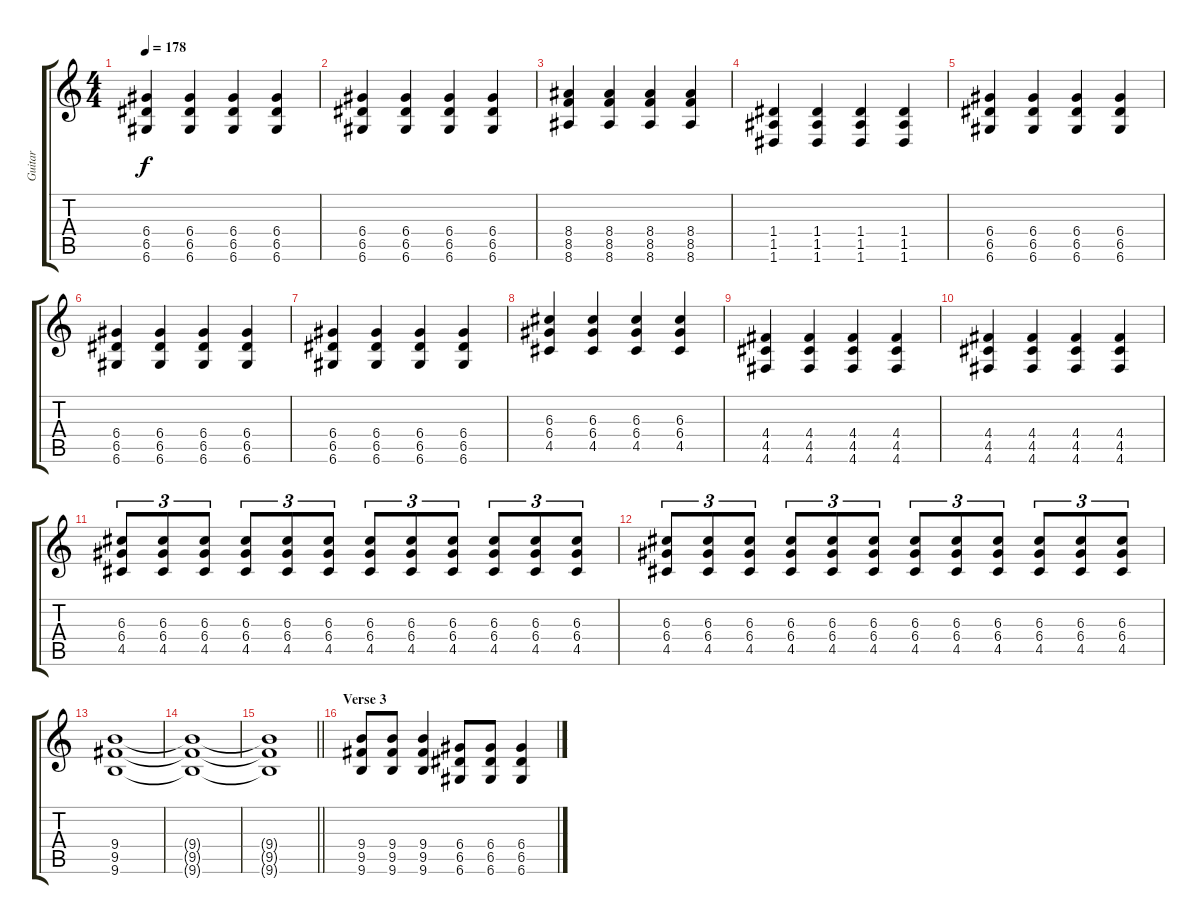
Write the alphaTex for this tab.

\track ("Guitar" "Guitar") {instrument distortionguitar}
\staff {score tabs}
\tuning (E4 B3 G3 D3 A2 D2) {hide}
\ts (4 4)
\tempo 178
\clef g2
\ks c
(6.4 6.5 6.6).4{dy f} (6.4 6.5 6.6).4 (6.4 6.5 6.6).4 (6.4 6.5 6.6).4 |
(6.4 6.5 6.6).4 (6.4 6.5 6.6).4 (6.4 6.5 6.6).4 (6.4 6.5 6.6).4 |
(8.4 8.5 8.6).4 (8.4 8.5 8.6).4 (8.4 8.5 8.6).4 (8.4 8.5 8.6).4 |
(1.4 1.5 1.6).4 (1.4 1.5 1.6).4 (1.4 1.5 1.6).4 (1.4 1.5 1.6).4 |
(6.4 6.5 6.6).4 (6.4 6.5 6.6).4 (6.4 6.5 6.6).4 (6.4 6.5 6.6).4 |
(6.4 6.5 6.6).4 (6.4 6.5 6.6).4 (6.4 6.5 6.6).4 (6.4 6.5 6.6).4 |
(6.4 6.5 6.6).4 (6.4 6.5 6.6).4 (6.4 6.5 6.6).4 (6.4 6.5 6.6).4 |
(6.3 6.4 4.5).4 (6.3 6.4 4.5).4 (6.3 6.4 4.5).4 (6.3 6.4 4.5).4 |
(4.4 4.5 4.6).4 (4.4 4.5 4.6).4 (4.4 4.5 4.6).4 (4.4 4.5 4.6).4 |
(4.4 4.5 4.6).4 (4.4 4.5 4.6).4 (4.4 4.5 4.6).4 (4.4 4.5 4.6).4 |
(6.3 6.4 4.5).8{tu (3 2)} (6.3 6.4 4.5).8{tu (3 2)} (6.3 6.4 4.5).8{tu (3 2)} (6.3 6.4 4.5).8{tu (3 2)} (6.3 6.4 4.5).8{tu (3 2)} (6.3 6.4 4.5).8{tu (3 2)} (6.3 6.4 4.5).8{tu (3 2)} (6.3 6.4 4.5).8{tu (3 2)} (6.3 6.4 4.5).8{tu (3 2)} (6.3 6.4 4.5).8{tu (3 2)} (6.3 6.4 4.5).8{tu (3 2)} (6.3 6.4 4.5).8{tu (3 2)} |
(6.3 6.4 4.5).8{tu (3 2)} (6.3 6.4 4.5).8{tu (3 2)} (6.3 6.4 4.5).8{tu (3 2)} (6.3 6.4 4.5).8{tu (3 2)} (6.3 6.4 4.5).8{tu (3 2)} (6.3 6.4 4.5).8{tu (3 2)} (6.3 6.4 4.5).8{tu (3 2)} (6.3 6.4 4.5).8{tu (3 2)} (6.3 6.4 4.5).8{tu (3 2)} (6.3 6.4 4.5).8{tu (3 2)} (6.3 6.4 4.5).8{tu (3 2)} (6.3 6.4 4.5).8{tu (3 2)} |
(9.4 9.5 9.6).1 |
(9.4{t} 9.5{t} 9.6{t}).1 |
\barLineRight lightlight
(9.4{t} 9.5{t} 9.6{t}).1 |
\section ("" "Verse 3")
(9.4 9.5 9.6).8 (9.4 9.5 9.6).8 (9.4 9.5 9.6).4 (6.4 6.5 6.6).8 (6.4 6.5 6.6).8 (6.4 6.5 6.6).4
